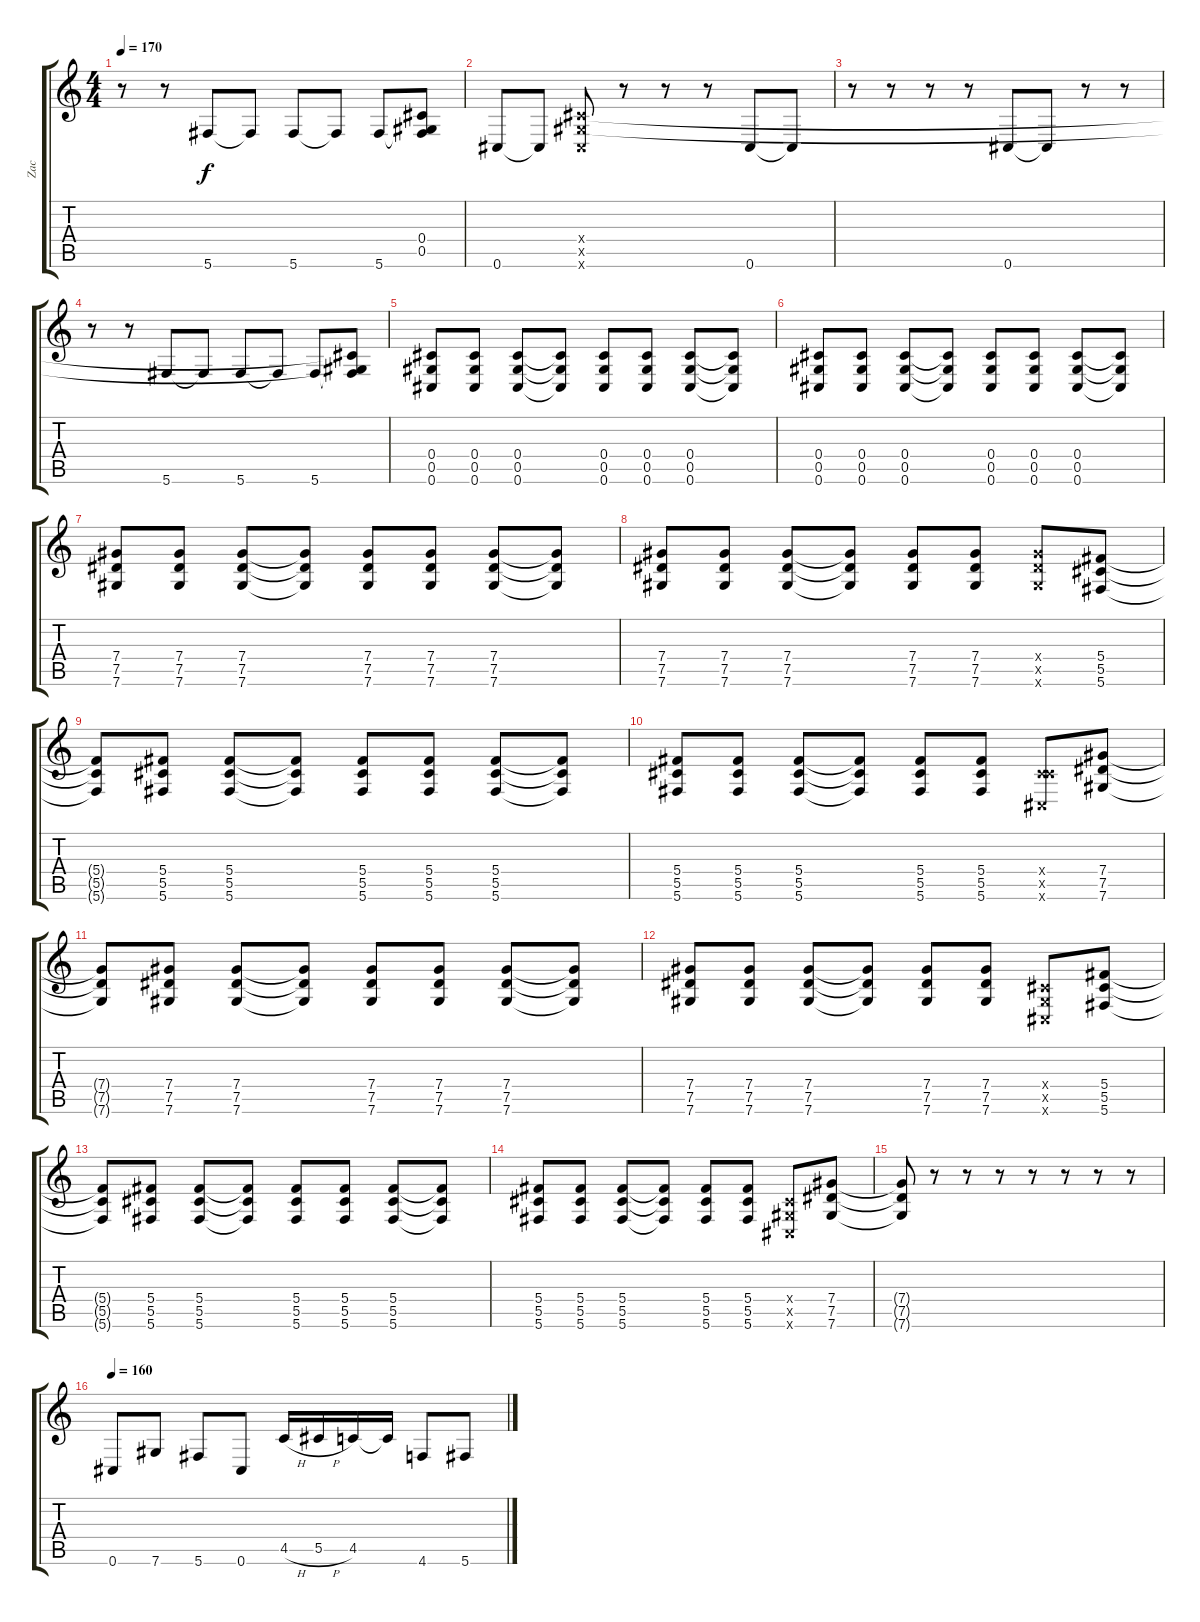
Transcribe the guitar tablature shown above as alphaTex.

\track ("Zac" "Zac") {instrument distortionguitar}
\staff {score tabs}
\tuning (Eb4 Bb3 Gb3 Db3 Ab2 Db2) {hide}
\ts (4 4)
\tempo 170
\clef g2
\ks c
r.8{dy f} r.8 5.6.8 5.6{t}.8 5.6.8 5.6{t}.8 5.6.8 (0.4{t} 0.5{t} 5.6{t}).8 |
0.6.8 0.6{t}.8 (0.4{x} 0.5{x} 0.6{x}).8 r.8 r.8 r.8 0.6.8 0.6{t}.8 |
r.8 r.8 r.8 r.8 0.6.8 0.6{t}.8 r.8 r.8 |
r.8 r.8 5.6.8 5.6{t}.8 5.6.8 5.6{t}.8 5.6.8 (0.4{t} 0.5{t} 5.6{t}).8 |
(0.4 0.5 0.6).8 (0.4 0.5 0.6).8 (0.4 0.5 0.6).8 (0.4{t} 0.5{t} 0.6{t}).8 (0.4 0.5 0.6).8 (0.4 0.5 0.6).8 (0.4 0.5 0.6).8 (0.4{t} 0.5{t} 0.6{t}).8 |
(0.4 0.5 0.6).8 (0.4 0.5 0.6).8 (0.4 0.5 0.6).8 (0.4{t} 0.5{t} 0.6{t}).8 (0.4 0.5 0.6).8 (0.4 0.5 0.6).8 (0.4 0.5 0.6).8 (0.4{t} 0.5{t} 0.6{t}).8 |
(7.4 7.5 7.6).8 (7.4 7.5 7.6).8 (7.4 7.5 7.6).8 (7.4{t} 7.5{t} 7.6{t}).8 (7.4 7.5 7.6).8 (7.4 7.5 7.6).8 (7.4 7.5 7.6).8 (7.4{t} 7.5{t} 7.6{t}).8 |
(7.4 7.5 7.6).8 (7.4 7.5 7.6).8 (7.4 7.5 7.6).8 (7.4{t} 7.5{t} 7.6{t}).8 (7.4 7.5 7.6).8 (7.4 7.5 7.6).8 (7.4{x} 7.5{x} 7.6{x}).8 (5.4 5.5 5.6).8 |
(5.4{t} 5.5{t} 5.6{t}).8 (5.4 5.5 5.6).8 (5.4 5.5 5.6).8 (5.4{t} 5.5{t} 5.6{t}).8 (5.4 5.5 5.6).8 (5.4 5.5 5.6).8 (5.4 5.5 5.6).8 (5.4{t} 5.5{t} 5.6{t}).8 |
(5.4 5.5 5.6).8 (5.4 5.5 5.6).8 (5.4 5.5 5.6).8 (5.4{t} 5.5{t} 5.6{t}).8 (5.4 5.5 5.6).8 (5.4 5.5 5.6).8 (0.4{x} 5.5{x} 0.6{x}).8 (7.4 7.5 7.6).8 |
(7.4{t} 7.5{t} 7.6{t}).8 (7.4 7.5 7.6).8 (7.4 7.5 7.6).8 (7.4{t} 7.5{t} 7.6{t}).8 (7.4 7.5 7.6).8 (7.4 7.5 7.6).8 (7.4 7.5 7.6).8 (7.4{t} 7.5{t} 7.6{t}).8 |
(7.4 7.5 7.6).8 (7.4 7.5 7.6).8 (7.4 7.5 7.6).8 (7.4{t} 7.5{t} 7.6{t}).8 (7.4 7.5 7.6).8 (7.4 7.5 7.6).8 (0.4{x} 0.5{x} 0.6{x}).8 (5.4 5.5 5.6).8 |
(5.4{t} 5.5{t} 5.6{t}).8 (5.4 5.5 5.6).8 (5.4 5.5 5.6).8 (5.4{t} 5.5{t} 5.6{t}).8 (5.4 5.5 5.6).8 (5.4 5.5 5.6).8 (5.4 5.5 5.6).8 (5.4{t} 5.5{t} 5.6{t}).8 |
(5.4 5.5 5.6).8 (5.4 5.5 5.6).8 (5.4 5.5 5.6).8 (5.4{t} 5.5{t} 5.6{t}).8 (5.4 5.5 5.6).8 (5.4 5.5 5.6).8 (0.4{x} 0.5{x} 0.6{x}).8 (7.4 7.5 7.6).8 |
(7.4{t} 7.5{t} 7.6{t}).8 r.8 r.8 r.8 r.8 r.8 r.8 r.8 |
\tempo 160
0.6.8 7.6.8 5.6.8 0.6.8 4.5{h}.16 5.5{h}.16 4.5.16 4.5{t}.16 4.6.8 5.6.8
